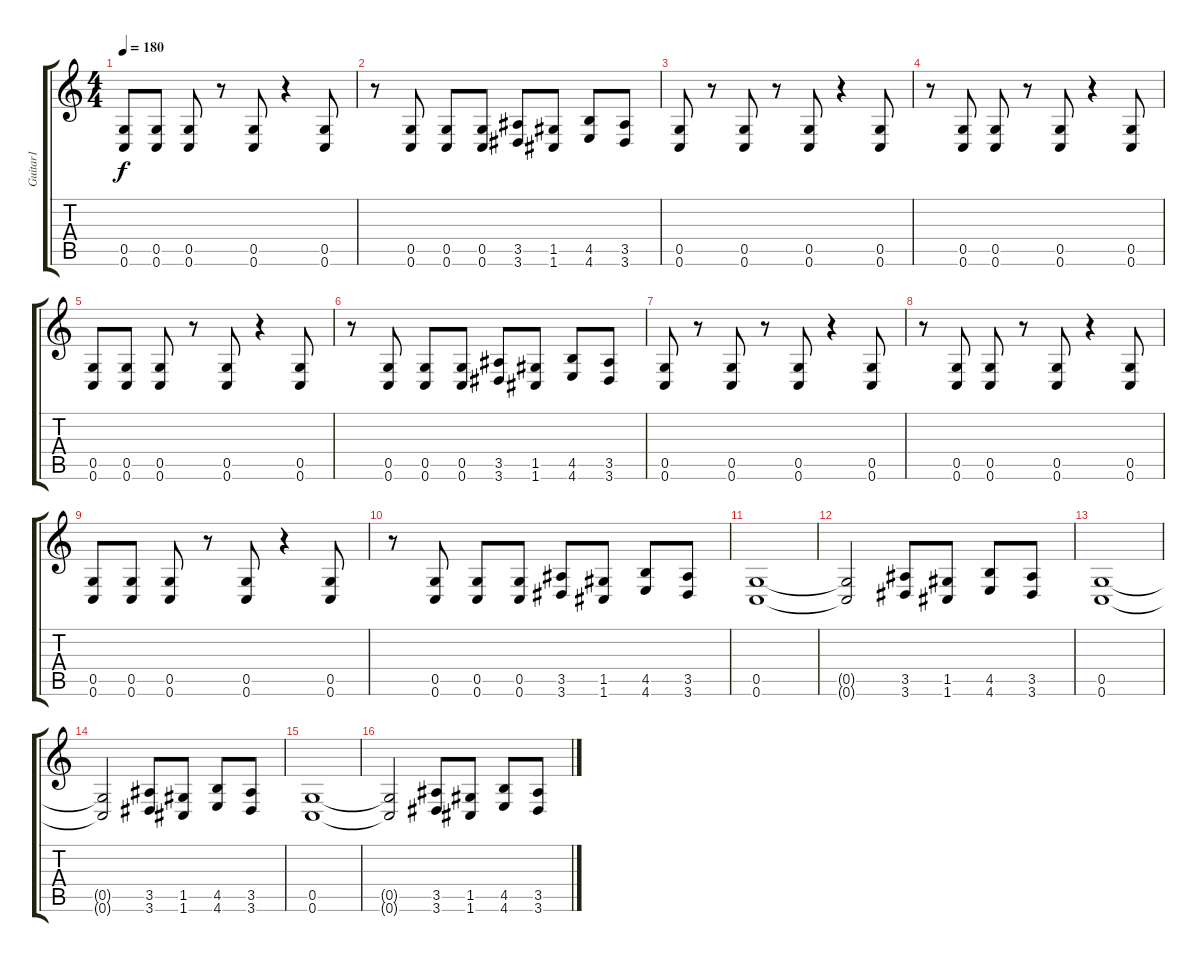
\track ("Guitar1" "Guitar1") {instrument distortionguitar}
\staff {score tabs}
\tuning (D4 A3 F3 C3 G2 C2) {hide}
\ts (4 4)
\tempo 180
\clef g2
\ks c
(0.5 0.6).8{dy f} (0.5 0.6).8 (0.5 0.6).8 r.8 (0.5 0.6).8 r.4 (0.5 0.6).8 |
r.8 (0.5 0.6).8 (0.5 0.6).8 (0.5 0.6).8 (3.5 3.6).8 (1.5 1.6).8 (4.5 4.6).8 (3.5 3.6).8 |
(0.5 0.6).8 r.8 (0.5 0.6).8 r.8 (0.5 0.6).8 r.4 (0.5 0.6).8 |
r.8 (0.5 0.6).8 (0.5 0.6).8 r.8 (0.5 0.6).8 r.4 (0.5 0.6).8 |
(0.5 0.6).8 (0.5 0.6).8 (0.5 0.6).8 r.8 (0.5 0.6).8 r.4 (0.5 0.6).8 |
r.8 (0.5 0.6).8 (0.5 0.6).8 (0.5 0.6).8 (3.5 3.6).8 (1.5 1.6).8 (4.5 4.6).8 (3.5 3.6).8 |
(0.5 0.6).8 r.8 (0.5 0.6).8 r.8 (0.5 0.6).8 r.4 (0.5 0.6).8 |
r.8 (0.5 0.6).8 (0.5 0.6).8 r.8 (0.5 0.6).8 r.4 (0.5 0.6).8 |
(0.5 0.6).8 (0.5 0.6).8 (0.5 0.6).8 r.8 (0.5 0.6).8 r.4 (0.5 0.6).8 |
r.8 (0.5 0.6).8 (0.5 0.6).8 (0.5 0.6).8 (3.5 3.6).8 (1.5 1.6).8 (4.5 4.6).8 (3.5 3.6).8 |
(0.5 0.6).1 |
(0.5{t} 0.6{t}).2 (3.5 3.6).8 (1.5 1.6).8 (4.5 4.6).8 (3.5 3.6).8 |
(0.5 0.6).1 |
(0.5{t} 0.6{t}).2 (3.5 3.6).8 (1.5 1.6).8 (4.5 4.6).8 (3.5 3.6).8 |
(0.5 0.6).1 |
(0.5{t} 0.6{t}).2 (3.5 3.6).8 (1.5 1.6).8 (4.5 4.6).8 (3.5 3.6).8
